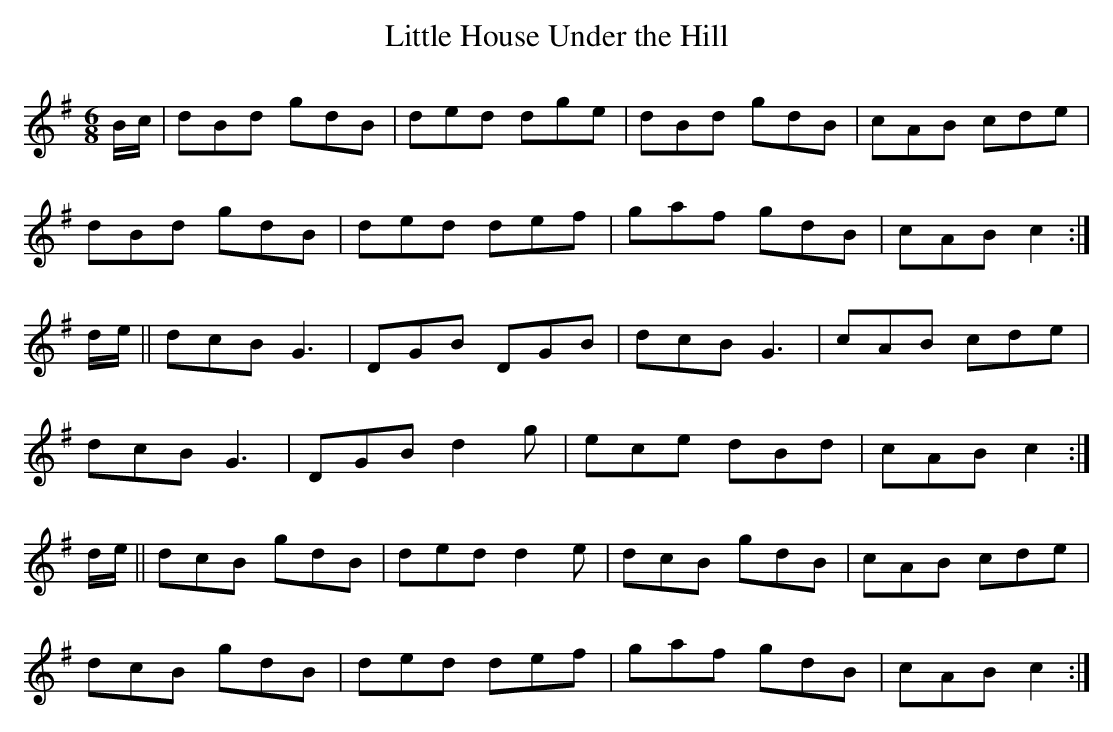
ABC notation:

X:1
T: Little House Under the Hill
L: 1/8
M: 6/8
K: G
B/c/ | dBd gdB | ded dge | dBd gdB | cAB cde |
dBd gdB | ded def | gaf gdB | cAB c2 :|
d/e/ ||dcB G3 | DGB DGB | dcB G3 | cAB cde |
dcB G3 | DGB d2 g | ece dBd | cAB c2 :|
d/e/ || dcB gdB | ded d2 e | dcB gdB | cAB cde |
dcB gdB | ded def | gaf gdB | cAB c2 :|
